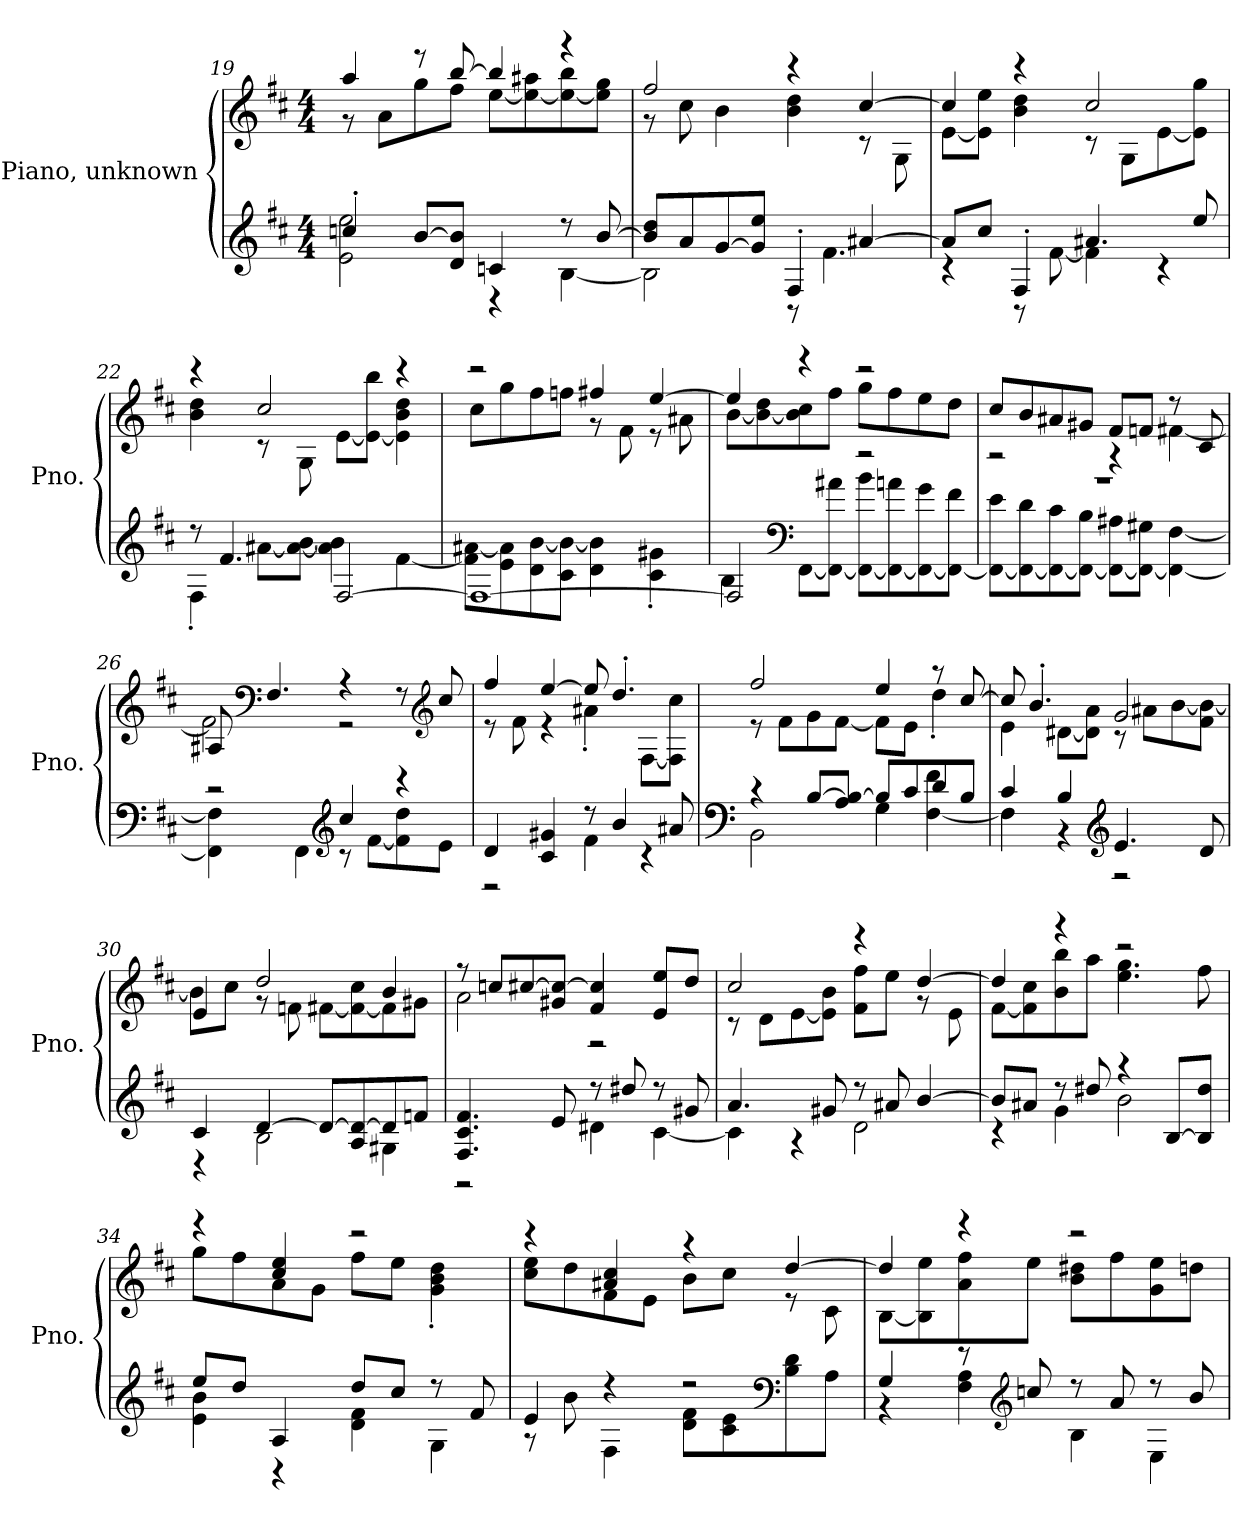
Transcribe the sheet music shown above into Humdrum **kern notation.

**kern	**kern
*part1	*part1
*staff2	*staff1
*I"Piano, unknown	*
*I'Pno.	*
*clefG2	*clefG2
*k[f#c#]	*k[f#c#]
*M4/4	*M4/4
=19	=19
*^	*^
4ccn'/	2e\ 2ee\	4aa/	8r
.	.	.	8a\L
[8b/L	.	8r	8gg\
8d/ 8b/]J	.	[8bb/	8ff#\J
4cn/	4r	4bb/]	[8ee\L
.	.	.	8ee\_ 8aa#X\
8r	[4B\	4r	8ee\_ 8bb\
[8b/	.	.	8ee\] 8gg\J
!!LO:PB:g=z	!!
=20	=20	=20	=20
8b/] 8dd/L	2B\]	2ff#/	8r
8a/	.	.	8cc#\
[8g/	.	.	4b\
8g/] 8ee/J	.	.	.
4F#'/	8r	4r	4b\ 4dd\
.	4.f#\	.	.
[4a#X/	.	[4cc#/	8r
.	.	.	8G\
=21	=21	=21	=21
8a#/L]	4r	4cc#/]	[8e\L
8cc#/J	.	.	8e\] 8ee\J
4F#'/	8r	4r	4b\ 4dd\
.	[8f#\	.	.
4.a#X/	4f#\]	2cc#/	8r
.	.	.	8G\L
.	4r	.	[8e\
8ee/	.	.	8e\] 8gg\J
=22	=22	=22	=22
8r	4F#'\	4r	4b\ 4dd\
4.f#/	.	.	.
.	[8a#X\L	2cc#/	8r
.	8a#\_ [8b\J	.	8G\
[2F#/	4a#\] 4b\]	.	[8e\L
.	.	.	8e\_ 8bb\J
.	[4f#\	4r	4e\] 4b\ 4dd\
!!LO:LB:g=z	!!
=23	=23	=23	=23
1F#_	8f#\] [8a#X\L	2r	8cc#\L
.	8e\ 8a#\]	.	8gg\
.	8d\ [8b\	.	8ff#\
.	8c#\ 8b\_J	.	8ffn\J
.	4d\ 4b\]	4ff#X/	8r
.	.	.	8f#\
.	4c#\' 4g#X\'	[4ee/	8r
.	.	.	8a#X\
=24	=24	=24	=24
2F#/]	4B\	4ee/]	[8b\L
.	.	.	8b\_ 8dd\
*clefF4	*	*	*
.	[8FF#\L	4r	8b\] 8cc#\
.	8FF#\_ 8a#X\J	.	8ff#\J
2r	8FF#\_ 8b\L	2r	8gg\L
.	8FF#\_ 8an\	.	8ff#\
.	8FF#\_ 8g\	.	8ee\
.	8FF#\_ 8f#\J	.	8dd\J
=25	=25	=25	=25
1r	8FF#\_ 8e\L	8cc#/L	2r
.	8FF#\_ 8d\	8b/	.
.	8FF#\_ 8c#\	8a#X/	.
.	8FF#\_ 8B\J	8g#X/J	.
.	8FF#\_ 8A#X\L	8f#/L	4r
.	8FF#\_ 8G#X\J	8fn/J	.
.	4FF#\_ [4F#\	8r	[4f#X\
.	.	8c#/	.
!!LO:LB:g=z	!!
=26	=26	=26	=26
2r	4FF#\] 4F#\]	8A#X/	2f#\]
*	*	*clefF4	*
.	.	4.F#/	.
.	4FF#\	.	.
*clefG2	*	*	*
4cc#/	8r	4r	2r
.	[8f#\L	.	.
4r	8f#\] 8dd\	8r	.
*	*	*clefG2	*
.	8e\J	8cc#/	.
=27	=27	=27	=27
4d/	2r	4ff#/	8r
.	.	.	8f#\
4c#/ 4g#X/	.	[4ee/	4r
8r	4f#\	8ee/]	4a#X'\
4b/	.	4.dd'/	.
.	4r	.	[8F#\L
8a#X/	.	.	8F#\] 8cc#\J
=28	=28	=28	=28
*clefF4	*	*	*
4r	2BB\	2ff#/	8r
.	.	.	8f#\L
[8B/L	.	.	8g\
8A/ 8B/_J	.	.	[8f#\J
8B/L]	4G\	4ee/	8f#\L]
8c#/	.	.	8e\J
8d/	[4F#\ 4f#\	8r	4dd'\
8B/J	.	[8cc#/	.
!!LO:LB:g=z	!!
=29	=29	=29	=29
4c#/	4F#\]	8cc#/]	4e\
.	.	4.b'/	.
4B/	4r	.	[8d#X\L
.	.	.	8d#\] 8a\J
*clefG2	*	*	*
4.e/	2r	2g/	8r
.	.	.	8a#X\L
.	.	.	[8b\
8d/	.	.	8f#\ 8b\_J
=30	=30	=30	=30
4c#/	4r	4e/	8b\L]
.	.	.	8cc#\J
[4d/	2B\	2dd/	8r
.	.	.	8fn\
8d/L_	.	.	[8f#X\L
8A/ 8d/_	.	.	8f#\_ 8cc#\
8d/]	4G#X\	4b/	8f#\]
8fn/J	.	.	8g#X\J
=31	=31	=31	=31
4.F#/ 4.c#/ 4.f#/	2r	8r	2a\
.	.	8ccn/L	.
.	.	[8cc#X/	.
8e/	.	8g#X/ 8cc#/_J	.
8r	4d#X\	4f#/ 4cc#/]	2r
8dd#X/	.	.	.
8r	[4c#\	8e/ 8ee/L	.
8g#X/	.	8dd/J	.
!!LO:LB:g=z	!!
=32	=32	=32	=32
4.a/	4c#\]	2cc#/	8r
.	.	.	8d\L
.	4r	.	[8e\
8g#X/	.	.	8e\] 8b\J
8r	2d\	4r	8f#\ 8ff#\L
8a#X/	.	.	8ee\J
[4b/	.	[4dd/	8r
.	.	.	8e\
=33	=33	=33	=33
8b/L]	4r	4dd/]	[8f#\L
8a#X/J	.	.	8f#\] 8cc#\
8r	4g\	4r	8b\ 8bb\
8dd#X/	.	.	8aa\J
4r	2b\	2r	4.ee\ 4.gg\
[8B/L	.	.	.
8B/] 8dd#/J	.	.	8ff#\
=34	=34	=34	=34
8ee/L	4e\ 4b\	4r	8gg\L
8dd/J	.	.	8ff#\
4A/	4r	4cc#/ 4ee/	8a\
.	.	.	8g\J
8dd/L	4d\ 4f#\	2r	8ff#\L
8cc#/J	.	.	8ee\J
8r	4G\	.	4g\' 4b\' 4dd\'
8f#/	.	.	.
=35	=35	=35	=35
4e/	8r	4r	8cc#\ 8ee\L
.	8b\	.	8dd\
4r	4F#\	4a#X/ 4cc#/	8f#\
.	.	.	8e\J
2r	8d\ 8f#\L	4r	8b\L
.	8c#\ 8e\	.	8cc#\J
*clefF4	*	*	*
.	8B\ 8d\	[4dd/	8r
.	8A\J	.	8c#\
!!LO:LB:g=z	!!
=36	=36	=36	=36
4G/	4r	4dd/]	[8B\L
.	.	.	8B\] 8ee\
8r	4F#\ 4A\	4r	8a\ 8ff#\
*clefG2	*	*	*
8ccn/	.	.	8ee\J
8r	4B\	2r	8b\ 8dd#X\L
8a/	.	.	8ff#\
8r	4E\	.	8g\ 8ee\
8b/	.	.	8ddn\J
*v	*v	*	*
*	*v	*v
=	=
*-	*-
